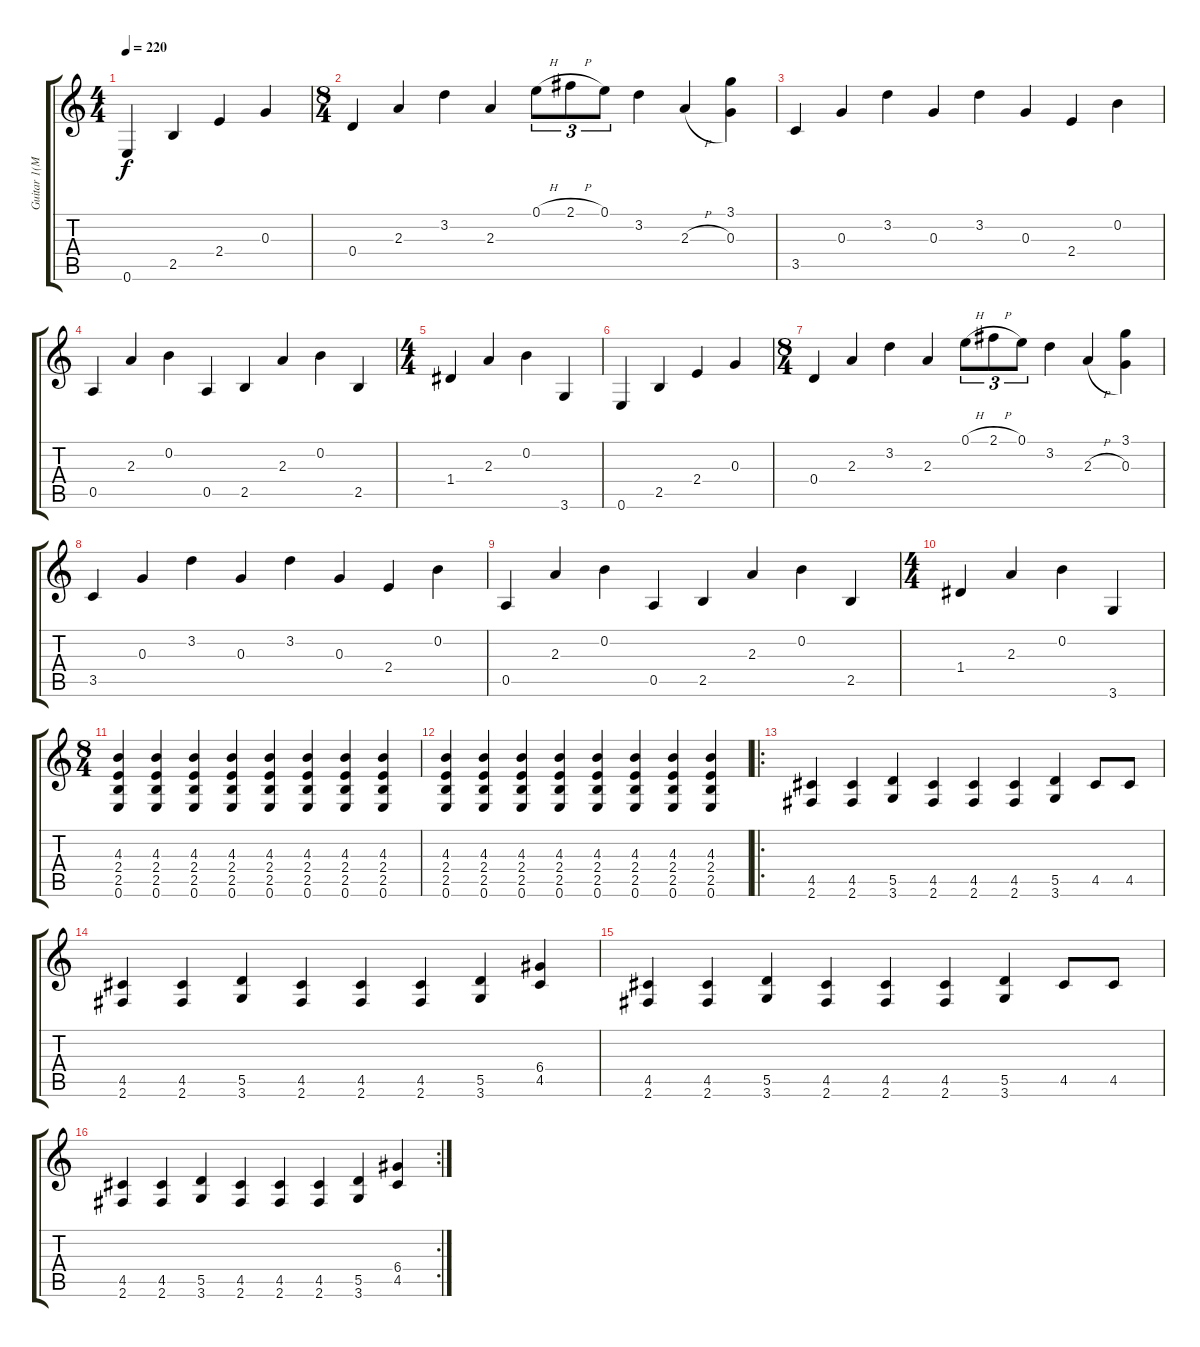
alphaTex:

\track ("Guitar 1(Main Rhythm)" "Guitar 1(M") {instrument distortionguitar}
\staff {score tabs}
\tuning (E4 B3 G3 D3 A2 E2) {hide}
\ts (4 4)
\tempo 220
\clef g2
\ks c
0.6.4{dy f} 2.5.4 2.4.4 0.3.4 |
\ts (8 4)
0.4.4 2.3.4 3.2.4 2.3.4 0.1{h}.8{tu (3 2)} 2.1{h}.8{tu (3 2)} 0.1.8{tu (3 2)} 3.2.4 2.3{h}.4 (3.1 0.3).4 |
3.5.4 0.3.4 3.2.4 0.3.4 3.2.4 0.3.4 2.4.4 0.2.4 |
0.5.4 2.3.4 0.2.4 0.5.4 2.5.4 2.3.4 0.2.4 2.5.4 |
\ts (4 4)
1.4.4 2.3.4 0.2.4 3.6.4 |
0.6.4 2.5.4 2.4.4 0.3.4 |
\ts (8 4)
0.4.4 2.3.4 3.2.4 2.3.4 0.1{h}.8{tu (3 2)} 2.1{h}.8{tu (3 2)} 0.1.8{tu (3 2)} 3.2.4 2.3{h}.4 (3.1 0.3).4 |
3.5.4 0.3.4 3.2.4 0.3.4 3.2.4 0.3.4 2.4.4 0.2.4 |
0.5.4 2.3.4 0.2.4 0.5.4 2.5.4 2.3.4 0.2.4 2.5.4 |
\ts (4 4)
1.4.4 2.3.4 0.2.4 3.6.4 |
\ts (8 4)
(4.3 2.4 2.5 0.6).4 (4.3 2.4 2.5 0.6).4 (4.3 2.4 2.5 0.6).4 (4.3 2.4 2.5 0.6).4 (4.3 2.4 2.5 0.6).4 (4.3 2.4 2.5 0.6).4 (4.3 2.4 2.5 0.6).4 (4.3 2.4 2.5 0.6).4 |
(4.3 2.4 2.5 0.6).4 (4.3 2.4 2.5 0.6).4 (4.3 2.4 2.5 0.6).4 (4.3 2.4 2.5 0.6).4 (4.3 2.4 2.5 0.6).4 (4.3 2.4 2.5 0.6).4 (4.3 2.4 2.5 0.6).4 (4.3 2.4 2.5 0.6).4 |
\ro
(4.5 2.6).4 (4.5 2.6).4 (5.5 3.6).4 (4.5 2.6).4 (4.5 2.6).4 (4.5 2.6).4 (5.5 3.6).4 4.5.8 4.5.8 |
(4.5 2.6).4 (4.5 2.6).4 (5.5 3.6).4 (4.5 2.6).4 (4.5 2.6).4 (4.5 2.6).4 (5.5 3.6).4 (6.4 4.5).4 |
(4.5 2.6).4 (4.5 2.6).4 (5.5 3.6).4 (4.5 2.6).4 (4.5 2.6).4 (4.5 2.6).4 (5.5 3.6).4 4.5.8 4.5.8 |
\rc 2
(4.5 2.6).4 (4.5 2.6).4 (5.5 3.6).4 (4.5 2.6).4 (4.5 2.6).4 (4.5 2.6).4 (5.5 3.6).4 (6.4 4.5).4
